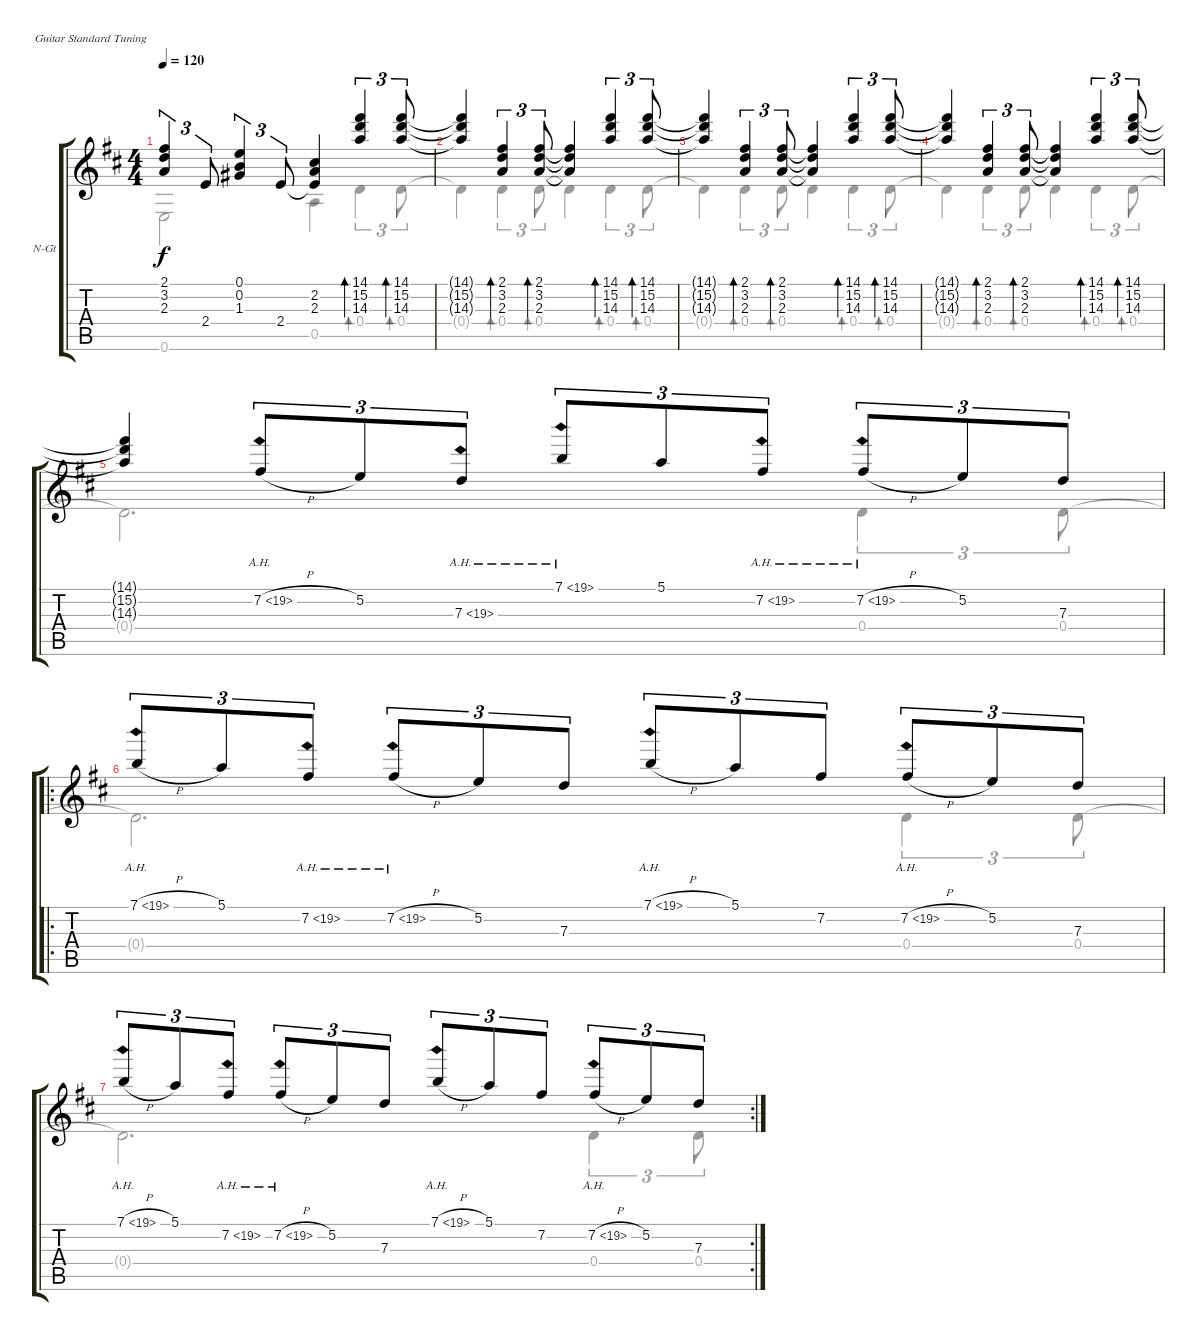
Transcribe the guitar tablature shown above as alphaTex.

\bracketExtendMode groupsimilarinstruments
\firstSystemTrackNameOrientation horizontal
\otherSystemsTrackNameOrientation horizontal
\track ("Untitled" "N-Gt") {instrument acousticguitarnylon}
\staff {score tabs}
\tuning (E4 B3 G3 D3 A2 E2)
\voice
\ts (4 4)
\tempo 120
\clef g2
\ks d
(2.1{t} 3.2{t} 2.3{t}).4{tu (3 2) dy f} 2.4.8{tu (3 2)} (0.1 0.2 1.3).4{tu (3 2)} 2.4.8{tu (3 2)} (2.2 2.3 2.4{t}).4 (14.1 15.2 14.3).4{tu (3 2) bd 30} (14.1 15.2 14.3).8{tu (3 2) bd 30} |
(14.1{t} 15.2{t} 14.3{t}).4 (2.1 3.2 2.3).4{tu (3 2) bd 30} (2.1 3.2 2.3).8{tu (3 2) bd 30} (2.1{t} 3.2{t} 2.3{t}).4 (14.1 15.2 14.3).4{tu (3 2) bd 30} (14.1 15.2 14.3).8{tu (3 2) bd 30} |
(14.1{t} 15.2{t} 14.3{t}).4 (2.1 3.2 2.3).4{tu (3 2) bd 30} (2.1 3.2 2.3).8{tu (3 2) bd 30} (2.1{t} 3.2{t} 2.3{t}).4 (14.1 15.2 14.3).4{tu (3 2) bd 30} (14.1 15.2 14.3).8{tu (3 2) bd 30} |
(14.1{t} 15.2{t} 14.3{t}).4 (2.1 3.2 2.3).4{tu (3 2) bd 30} (2.1 3.2 2.3).8{tu (3 2) bd 30} (2.1{t} 3.2{t} 2.3{t}).4 (14.1 15.2 14.3).4{tu (3 2) bd 30} (14.1 15.2 14.3).8{tu (3 2) bd 30} |
(14.1{t} 15.2{t} 14.3{t}).4 7.2{ah 12 h}.8{tu (3 2)} 5.2.8{tu (3 2)} 7.3{ah 12}.8{tu (3 2)} 7.1{ah 12}.8{tu (3 2)} 5.1.8{tu (3 2)} 7.2{ah 12}.8{tu (3 2)} 7.2{ah 12 h}.8{tu (3 2)} 5.2.8{tu (3 2)} 7.3.8{tu (3 2)} |
\ro
7.1{ah 12 h}.8{tu (3 2)} 5.1.8{tu (3 2)} 7.2{ah 12}.8{tu (3 2)} 7.2{ah 12 h}.8{tu (3 2)} 5.2.8{tu (3 2)} 7.3.8{tu (3 2)} 7.1{ah 12 h}.8{tu (3 2)} 5.1.8{tu (3 2)} 7.2.8{tu (3 2)} 7.2{ah 12 h}.8{tu (3 2)} 5.2.8{tu (3 2)} 7.3.8{tu (3 2)} |
\rc 2
7.1{ah 12 h}.8{tu (3 2)} 5.1.8{tu (3 2)} 7.2{ah 12}.8{tu (3 2)} 7.2{ah 12 h}.8{tu (3 2)} 5.2.8{tu (3 2)} 7.3.8{tu (3 2)} 7.1{ah 12 h}.8{tu (3 2)} 5.1.8{tu (3 2)} 7.2.8{tu (3 2)} 7.2{ah 12 h}.8{tu (3 2)} 5.2.8{tu (3 2)} 7.3.8{tu (3 2)}
\voice
\clef g2
\ottava regular
\simile none
\ks d
0.6.2{dy f} 0.5.4 0.4.4{tu (3 2) bd 30} 0.4.8{tu (3 2) bd 30} |
0.4{t}.4 0.4.4{tu (3 2) bd 30} 0.4.8{tu (3 2) bd 30} 0.4{t}.4 0.4.4{tu (3 2) bd 30} 0.4.8{tu (3 2) bd 30} |
0.4{t}.4 0.4.4{tu (3 2) bd 30} 0.4.8{tu (3 2) bd 30} 0.4{t}.4 0.4.4{tu (3 2) bd 30} 0.4.8{tu (3 2) bd 30} |
0.4{t}.4 0.4.4{tu (3 2) bd 30} 0.4.8{tu (3 2) bd 30} 0.4{t}.4 0.4.4{tu (3 2) bd 30} 0.4.8{tu (3 2) bd 30} |
0.4{t}.2{d} 0.4.4{tu (3 2)} 0.4.8{tu (3 2)} |
0.4{t}.2{d} 0.4.4{tu (3 2)} 0.4.8{tu (3 2)} |
0.4{t}.2{d} 0.4.4{tu (3 2)} 0.4.8{tu (3 2)}
